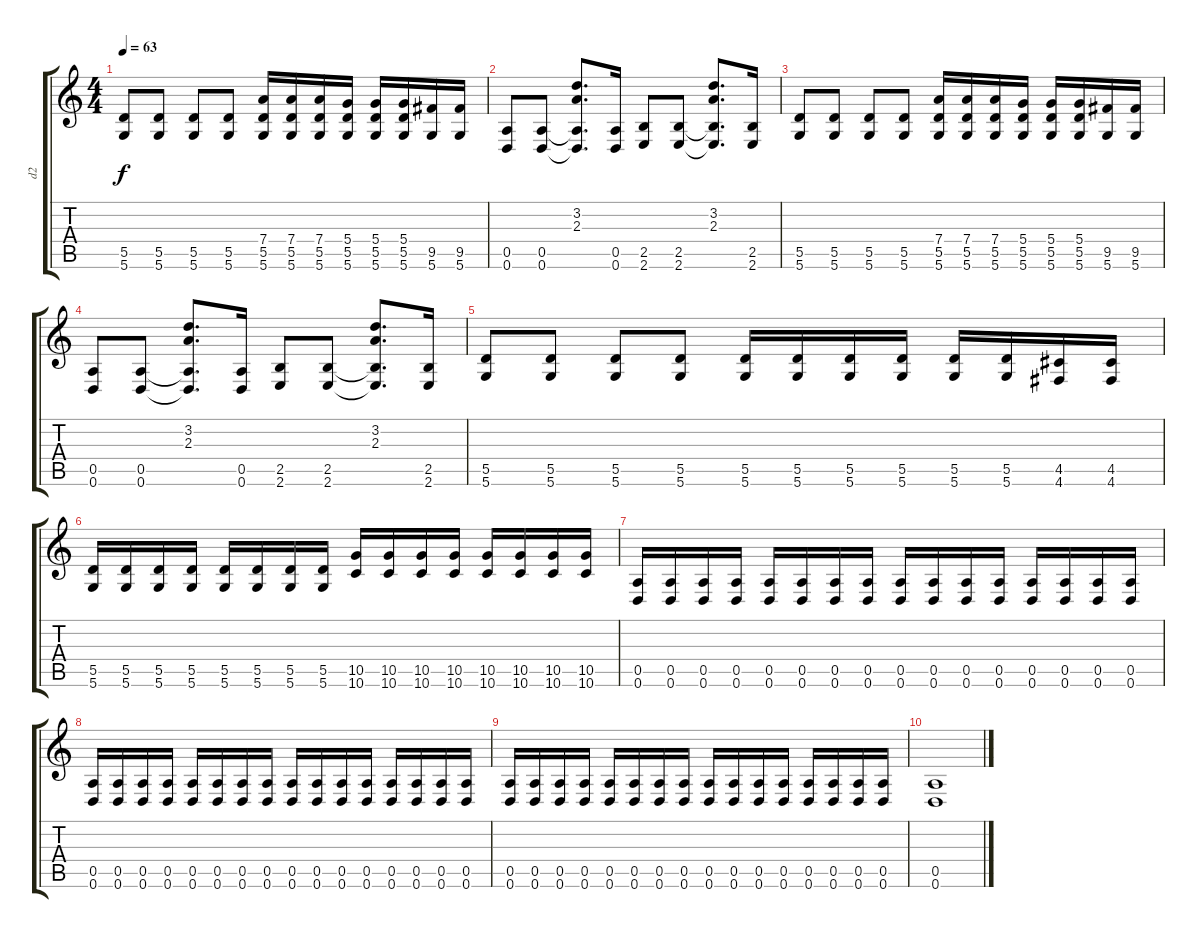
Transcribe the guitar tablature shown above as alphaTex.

\track ("d2" "d2") {instrument distortionguitar}
\staff {score tabs}
\tuning (E4 B3 G3 D3 A2 D2) {hide}
\ts (4 4)
\tempo 63
\clef g2
\ks c
(5.5 5.6).8{dy f} (5.5 5.6).8 (5.5 5.6).8 (5.5 5.6).8 (7.4 5.5 5.6).16 (7.4 5.5 5.6).16 (7.4 5.5 5.6).16 (5.4 5.5 5.6).16 (5.4 5.5 5.6).16 (5.4 5.5 5.6).16 (9.5 5.6).16 (9.5 5.6).16 |
(0.5 0.6).8 (0.5 0.6).8 (3.2 2.3 0.5{t} 0.6{t}).8{d} (0.5 0.6).16 (2.5 2.6).8 (2.5 2.6).8 (3.2 2.3 2.5{t} 2.6{t}).8{d} (2.5 2.6).16 |
(5.5 5.6).8 (5.5 5.6).8 (5.5 5.6).8 (5.5 5.6).8 (7.4 5.5 5.6).16 (7.4 5.5 5.6).16 (7.4 5.5 5.6).16 (5.4 5.5 5.6).16 (5.4 5.5 5.6).16 (5.4 5.5 5.6).16 (9.5 5.6).16 (9.5 5.6).16 |
(0.5 0.6).8 (0.5 0.6).8 (3.2 2.3 0.5{t} 0.6{t}).8{d} (0.5 0.6).16 (2.5 2.6).8 (2.5 2.6).8 (3.2 2.3 2.5{t} 2.6{t}).8{d} (2.5 2.6).16 |
(5.5 5.6).8 (5.5 5.6).8 (5.5 5.6).8 (5.5 5.6).8 (5.5 5.6).16 (5.5 5.6).16 (5.5 5.6).16 (5.5 5.6).16 (5.5 5.6).16 (5.5 5.6).16 (4.5 4.6).16 (4.5 4.6).16 |
(5.5 5.6).16 (5.5 5.6).16 (5.5 5.6).16 (5.5 5.6).16 (5.5 5.6).16 (5.5 5.6).16 (5.5 5.6).16 (5.5 5.6).16 (10.5 10.6).16 (10.5 10.6).16 (10.5 10.6).16 (10.5 10.6).16 (10.5 10.6).16 (10.5 10.6).16 (10.5 10.6).16 (10.5 10.6).16 |
(0.5 0.6).16 (0.5 0.6).16 (0.5 0.6).16 (0.5 0.6).16 (0.5 0.6).16 (0.5 0.6).16 (0.5 0.6).16 (0.5 0.6).16 (0.5 0.6).16 (0.5 0.6).16 (0.5 0.6).16 (0.5 0.6).16 (0.5 0.6).16 (0.5 0.6).16 (0.5 0.6).16 (0.5 0.6).16 |
(0.5 0.6).16 (0.5 0.6).16 (0.5 0.6).16 (0.5 0.6).16 (0.5 0.6).16 (0.5 0.6).16 (0.5 0.6).16 (0.5 0.6).16 (0.5 0.6).16 (0.5 0.6).16 (0.5 0.6).16 (0.5 0.6).16 (0.5 0.6).16 (0.5 0.6).16 (0.5 0.6).16 (0.5 0.6).16 |
(0.5 0.6).16 (0.5 0.6).16 (0.5 0.6).16 (0.5 0.6).16 (0.5 0.6).16 (0.5 0.6).16 (0.5 0.6).16 (0.5 0.6).16 (0.5 0.6).16 (0.5 0.6).16 (0.5 0.6).16 (0.5 0.6).16 (0.5 0.6).16 (0.5 0.6).16 (0.5 0.6).16 (0.5 0.6).16 |
(0.5 0.6).1
